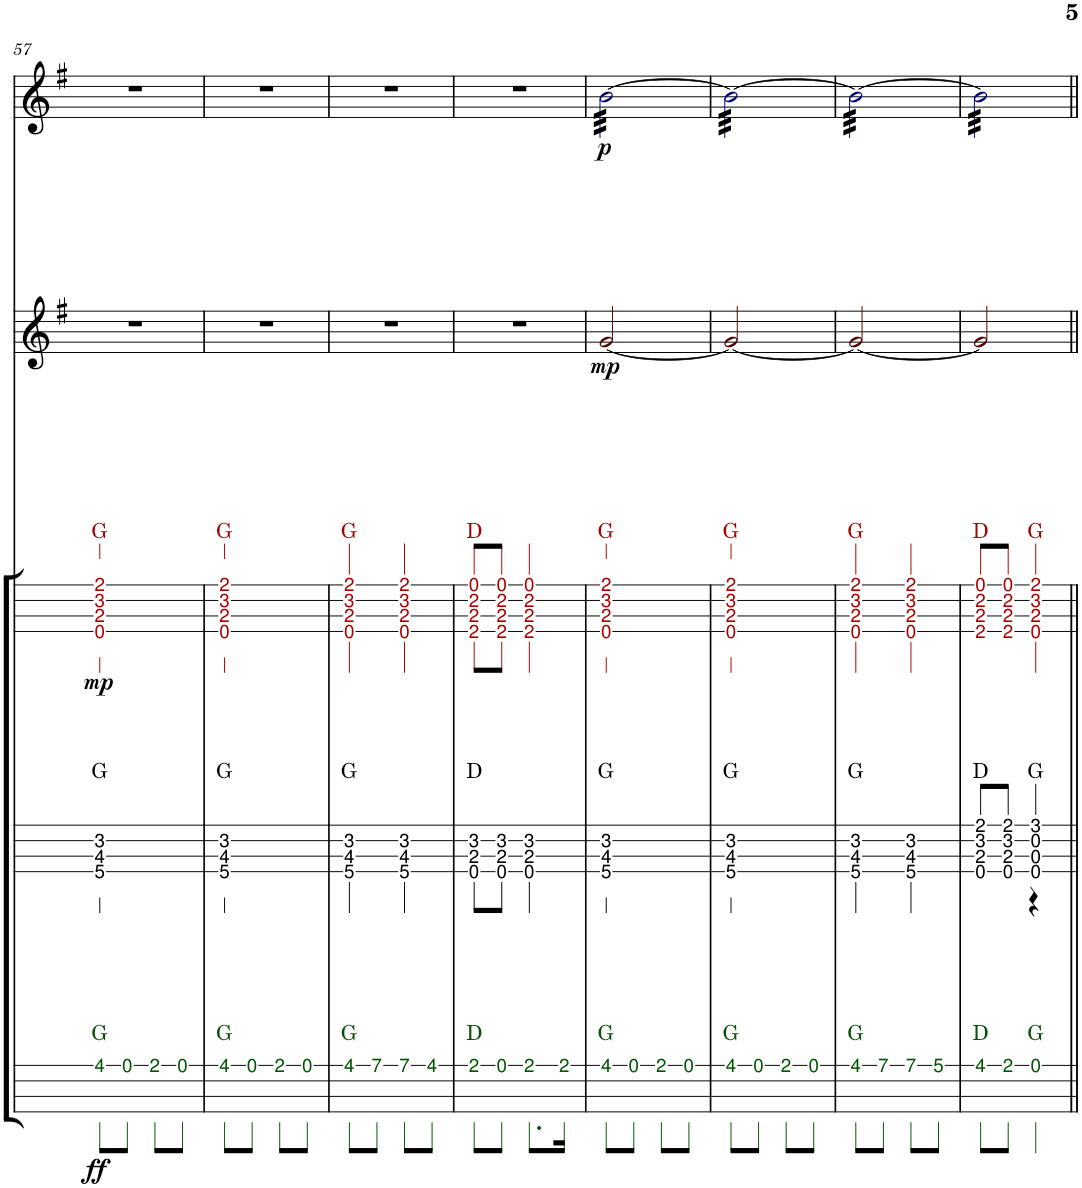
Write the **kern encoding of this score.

**kern	**dynam	**harte	**kern	**harte	**kern	**dynam	**harte	**kern	**dynam	**kern	**dynam
*part5	*part5	*part5	*part4	*part4	*part3	*part3	*part3	*part2	*part2	*part1	*part1
*staff5	*staff5	*	*staff4	*	*staff3	*staff3	*	*staff2	*staff2	*staff1	*staff1
*I"Bass	*	*	*I"Baritone	*	*I"Ukulele	*	*	*I"Recorder	*	*I"Mandolin	*
*	*	*	*	*	*	*	*	*I'Rec	*	*	*
!!LO:PB:g=z
*	*	*	*	*	*	*	*	*clefG2	*	*clefG2	*
*k[f#]	*	*	*k[f#]	*	*k[f#]	*	*	*k[f#]	*	*k[f#]	*
*G:	*	*	*G:	*	*G:	*	*	*G:	*	*G:	*
*M2/4	*	*	*M2/4	*	*M2/4	*	*	*M2/4	*	*M2/4	*
=57	=57	=57	=57	=57	=57	=57	=57	=57	=57	=57	=57
*	*	*	*	*	*^	*	*	*	*	*	*
!	!LO:DY:b	!	!	!	!	!	!LO:DY:b	!	!	!	!	!
8BBi\L	ff	G:maj	2G\ 2B\ 2d\	G:maj	2dj/ 2gj/ 2bj/	2Gj\	mp	G:maj	2r	.	2r	.
8GGi\J	.	.	.	.	.	.	.	.	.	.	.	.
8AAi\L	.	.	.	.	.	.	.	.	.	.	.	.
8GGi\J	.	.	.	.	.	.	.	.	.	.	.	.
=58	=58	=58	=58	=58	=58	=58	=58	=58	=58	=58	=58	=58
8BBi\L	.	G:maj	2G\ 2B\ 2d\	G:maj	2dj/ 2gj/ 2bj/	2Gj\	.	G:maj	2r	.	2r	.
8GGi\J	.	.	.	.	.	.	.	.	.	.	.	.
8AAi\L	.	.	.	.	.	.	.	.	.	.	.	.
8GGi\J	.	.	.	.	.	.	.	.	.	.	.	.
=59	=59	=59	=59	=59	=59	=59	=59	=59	=59	=59	=59	=59
8BBi\L	.	G:maj	4G\ 4B\ 4d\	G:maj	4dj/ 4gj/ 4bj/	4Gj\	.	G:maj	2r	.	2r	.
8Di\J	.	.	.	.	.	.	.	.	.	.	.	.
8Di\L	.	.	4G\ 4B\ 4d\	.	4dj/ 4gj/ 4bj/	4Gj\	.	.	.	.	.	.
8BBi\J	.	.	.	.	.	.	.	.	.	.	.	.
=60	=60	=60	=60	=60	=60	=60	=60	=60	=60	=60	=60	=60
8AAi\L	.	D:maj	8D\ 8A\ 8d\L	D:maj	8dj/ 8f#j/ 8aj/L	8Aj\L	.	D:maj	2r	.	2r	.
8GGi\J	.	.	8D\ 8A\ 8d\J	.	8dj/ 8f#j/ 8aj/J	8Aj\J	.	.	.	.	.	.
8.AAi\L	.	.	4D\ 4A\ 4d\	.	4dj/ 4f#j/ 4aj/	4Aj\	.	.	.	.	.	.
16AAi\Jk	.	.	.	.	.	.	.	.	.	.	.	.
=61	=61	=61	=61	=61	=61	=61	=61	=61	=61	=61	=61	=61
!	!	!	!	!	!	!	!	!	!	!LO:DY:b	!	!LO:DY:b
*	*	*	*	*	*	*	*	*	*	*	*tremolo	*
8BBi\L	.	G:maj	2G\ 2B\ 2d\	G:maj	2dj/ 2gj/ 2bj/	2Gj\	.	G:maj	[2gZ/	mp	[32bV\LLL	p
.	.	.	.	.	.	.	.	.	.	.	32bV\	.
.	.	.	.	.	.	.	.	.	.	.	32bV\	.
.	.	.	.	.	.	.	.	.	.	.	32bV\	.
8GGi\J	.	.	.	.	.	.	.	.	.	.	32bV\	.
.	.	.	.	.	.	.	.	.	.	.	32bV\	.
.	.	.	.	.	.	.	.	.	.	.	32bV\	.
.	.	.	.	.	.	.	.	.	.	.	32bV\	.
8AAi\L	.	.	.	.	.	.	.	.	.	.	32bV\	.
.	.	.	.	.	.	.	.	.	.	.	32bV\	.
.	.	.	.	.	.	.	.	.	.	.	32bV\	.
.	.	.	.	.	.	.	.	.	.	.	32bV\	.
8GGi\J	.	.	.	.	.	.	.	.	.	.	32bV\	.
.	.	.	.	.	.	.	.	.	.	.	32bV\	.
.	.	.	.	.	.	.	.	.	.	.	32bV\	.
.	.	.	.	.	.	.	.	.	.	.	32bV\JJJ	.
=62	=62	=62	=62	=62	=62	=62	=62	=62	=62	=62	=62	=62
8BBi\L	.	G:maj	2G\ 2B\ 2d\	G:maj	2dj/ 2gj/ 2bj/	2Gj\	.	G:maj	2gZ/_	.	32bV\LLL	.
.	.	.	.	.	.	.	.	.	.	.	32bV\	.
.	.	.	.	.	.	.	.	.	.	.	32bV\	.
.	.	.	.	.	.	.	.	.	.	.	32bV\	.
8GGi\J	.	.	.	.	.	.	.	.	.	.	32bV\	.
.	.	.	.	.	.	.	.	.	.	.	32bV\	.
.	.	.	.	.	.	.	.	.	.	.	32bV\	.
.	.	.	.	.	.	.	.	.	.	.	32bV\	.
8AAi\L	.	.	.	.	.	.	.	.	.	.	32bV\	.
.	.	.	.	.	.	.	.	.	.	.	32bV\	.
.	.	.	.	.	.	.	.	.	.	.	32bV\	.
.	.	.	.	.	.	.	.	.	.	.	32bV\	.
8GGi\J	.	.	.	.	.	.	.	.	.	.	32bV\	.
.	.	.	.	.	.	.	.	.	.	.	32bV\	.
.	.	.	.	.	.	.	.	.	.	.	32bV\	.
.	.	.	.	.	.	.	.	.	.	.	32bV\JJJ	.
=63	=63	=63	=63	=63	=63	=63	=63	=63	=63	=63	=63	=63
8BBi\L	.	G:maj	4G\ 4B\ 4d\	G:maj	4dj/ 4gj/ 4bj/	4Gj\	.	G:maj	2gZ/_	.	32bV\LLL	.
.	.	.	.	.	.	.	.	.	.	.	32bV\	.
.	.	.	.	.	.	.	.	.	.	.	32bV\	.
.	.	.	.	.	.	.	.	.	.	.	32bV\	.
8Di\J	.	.	.	.	.	.	.	.	.	.	32bV\	.
.	.	.	.	.	.	.	.	.	.	.	32bV\	.
.	.	.	.	.	.	.	.	.	.	.	32bV\	.
.	.	.	.	.	.	.	.	.	.	.	32bV\	.
8Di\L	.	.	4G\ 4B\ 4d\	.	4dj/ 4gj/ 4bj/	4Gj\	.	.	.	.	32bV\	.
.	.	.	.	.	.	.	.	.	.	.	32bV\	.
.	.	.	.	.	.	.	.	.	.	.	32bV\	.
.	.	.	.	.	.	.	.	.	.	.	32bV\	.
8Ci\J	.	.	.	.	.	.	.	.	.	.	32bV\	.
.	.	.	.	.	.	.	.	.	.	.	32bV\	.
.	.	.	.	.	.	.	.	.	.	.	32bV\	.
.	.	.	.	.	.	.	.	.	.	.	32bV\JJJ	.
=64	=64	=64	=64	=64	=64	=64	=64	=64	=64	=64	=64	=64
*	*	*	*^	*	*	*	*	*	*	*	*	*
8BBi\L	.	D:maj	8D/ 8A/ 8d/ 8f#/L	4ryy	D:maj	8Aj/ 8dj/ 8f#j/ 8aj/L	4ryy	.	D:maj	2gZ/]	.	32bV\]LLL	.
.	.	.	.	.	.	.	.	.	.	.	.	32bV\	.
.	.	.	.	.	.	.	.	.	.	.	.	32bV\	.
.	.	.	.	.	.	.	.	.	.	.	.	32bV\	.
8AAi\J	.	.	8D/ 8A/ 8d/ 8f#/J	.	.	8Aj/ 8dj/ 8f#j/ 8aj/J	.	.	.	.	.	32bV\	.
.	.	.	.	.	.	.	.	.	.	.	.	32bV\	.
.	.	.	.	.	.	.	.	.	.	.	.	32bV\	.
.	.	.	.	.	.	.	.	.	.	.	.	32bV\	.
4GGi\	.	G:maj	4D/ 4G/ 4B/ 4g/	4r	G:maj	4dj/ 4gj/ 4bj/	4Gj\	.	G:maj	.	.	32bV\	.
.	.	.	.	.	.	.	.	.	.	.	.	32bV\	.
.	.	.	.	.	.	.	.	.	.	.	.	32bV\	.
.	.	.	.	.	.	.	.	.	.	.	.	32bV\	.
.	.	.	.	.	.	.	.	.	.	.	.	32bV\	.
.	.	.	.	.	.	.	.	.	.	.	.	32bV\	.
.	.	.	.	.	.	.	.	.	.	.	.	32bV\	.
.	.	.	.	.	.	.	.	.	.	.	.	32bV\JJJ	.
*	*	*	*	*	*	*	*	*	*	*	*	*Xtremolo	*
*	*	*	*v	*v	*	*	*	*	*	*	*	*	*
*	*	*	*	*	*v	*v	*	*	*	*	*	*
=||	=||	=||	=||	=||	=||	=||	=||	=||	=||	=||	=||
*-	*-	*-	*-	*-	*-	*-	*-	*-	*-	*-	*-
